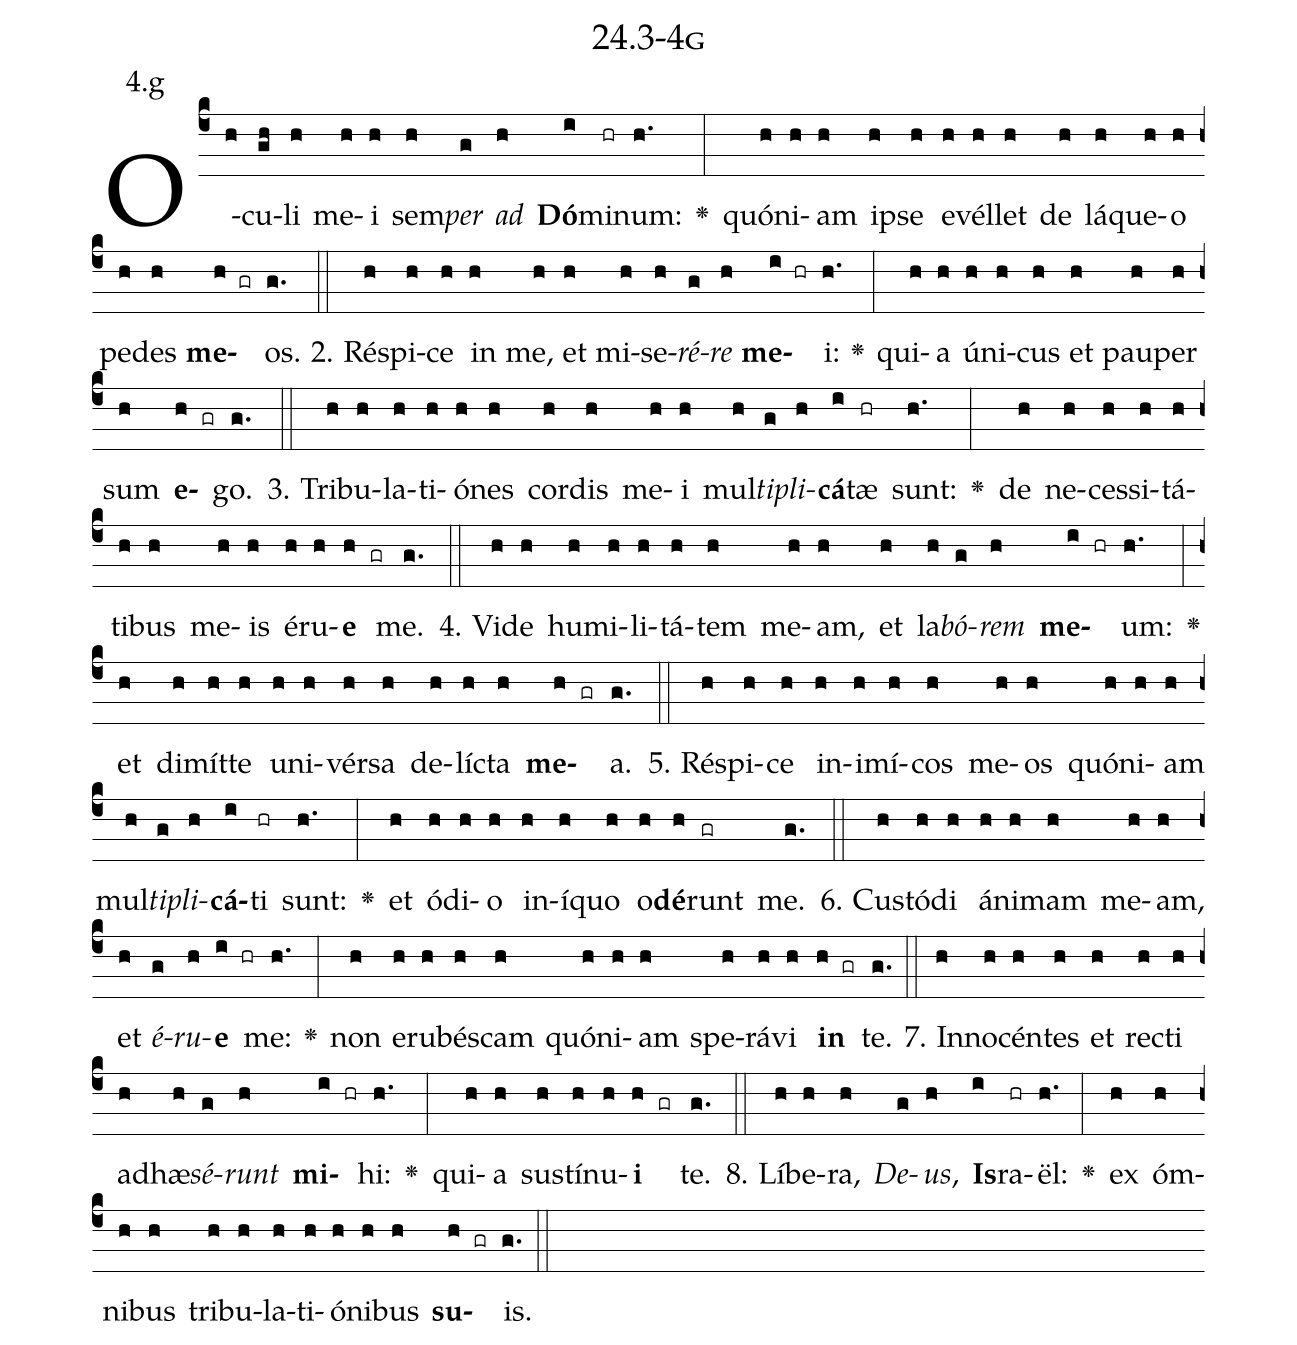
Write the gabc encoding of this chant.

name: 24.3-4g;
annotation: 4.g;
%%
(c4)O(h)cu(gh)li(h) me(h)i(h) sem(h)<i>per</i>(g) <i>ad</i>(h) <b>Dó</b>(i)mi(hr)num:(h.) <v>\greheightstar</v>(:) quón(h)i(h)am(h) ip(h)se(h) e(h)vél(h)let(h) de(h) lá(h)que(h)o(h) pe(h)des(h) <b>me</b>(h gr)os.(g.) (::)
2. Ré(h)spi(h)ce(h) in(h) me,(h) et(h) mi(h)se(h)<i>ré</i>(g)<i>re</i>(h) <b>me</b>(i hr)i:(h.) <v>\greheightstar</v>(:) qui(h)a(h) ú(h)ni(h)cus(h) et(h) pau(h)per(h) sum(h) <b>e</b>(h gr)go.(g.) (::)
3. Tri(h)bu(h)la(h)ti(h)ó(h)nes(h) cor(h)dis(h) me(h)i(h) mul(h)<i>ti</i>(g)<i>pli</i>(h)<b>cá</b>(i)tæ(hr) sunt:(h.) <v>\greheightstar</v>(:) de(h) ne(h)ces(h)si(h)tá(h)ti(h)bus(h) me(h)is(h) é(h)ru(h)<b>e</b>(h gr) me.(g.) (::)
4. Vi(h)de(h) hu(h)mi(h)li(h)tá(h)tem(h) me(h)am,(h) et(h) la(h)<i>bó</i>(g)<i>rem</i>(h) <b>me</b>(i hr)um:(h.) <v>\greheightstar</v>(:) et(h) di(h)mít(h)te(h) u(h)ni(h)vér(h)sa(h) de(h)líc(h)ta(h) <b>me</b>(h gr)a.(g.) (::)
5. Ré(h)spi(h)ce(h) in(h)i(h)mí(h)cos(h) me(h)os(h) quón(h)i(h)am(h) mul(h)<i>ti</i>(g)<i>pli</i>(h)<b>cá</b>(i)ti(hr) sunt:(h.) <v>\greheightstar</v>(:) et(h) ó(h)di(h)o(h) in(h)í(h)quo(h) o(h)<b>dé</b>(h)runt(gr) me.(g.) (::)
6. Cus(h)tó(h)di(h) á(h)ni(h)mam(h) me(h)am,(h) et(h) <i>é</i>(g)<i>ru</i>(h)<b>e</b>(i hr) me:(h.) <v>\greheightstar</v>(:) non(h) e(h)ru(h)bés(h)cam(h) quón(h)i(h)am(h) spe(h)rá(h)vi(h) <b>in</b>(h gr) te.(g.) (::)
7. In(h)no(h)cén(h)tes(h) et(h) rec(h)ti(h) ad(h)hæ(h)<i>sé</i>(g)<i>runt</i>(h) <b>mi</b>(i hr)hi:(h.) <v>\greheightstar</v>(:) qui(h)a(h) sus(h)tí(h)nu(h)<b>i</b>(h gr) te.(g.) (::)
8. Lí(h)be(h)ra,(h) <i>De</i>(g)<i>us</i>,(h) <b>Is</b>(i)ra(hr)ël:(h.) <v>\greheightstar</v>(:) ex(h) óm(h)ni(h)bus(h) tri(h)bu(h)la(h)ti(h)ó(h)ni(h)bus(h) <b>su</b>(h gr)is.(g.) (::)
